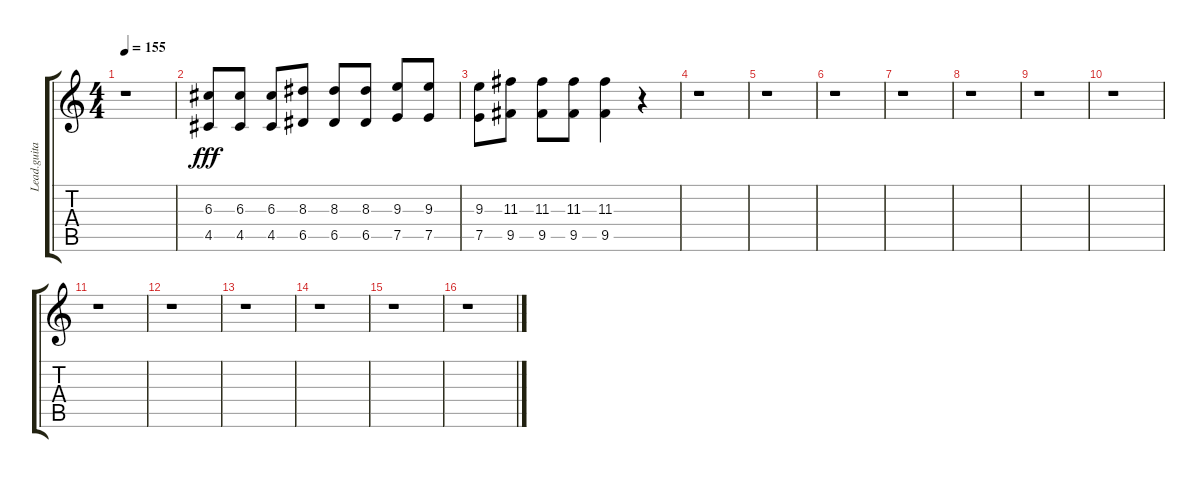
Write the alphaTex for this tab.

\track ("Lead.guitar" "Lead.guita") {instrument distortionguitar}
\staff {score tabs}
\tuning (E4 B3 G3 D3 A2 E2) {hide}
\ts (4 4)
\tempo 155
\clef g2
\ks c
r.1{dy f} |
(6.3 4.5).8{dy fff} (6.3 4.5).8 (6.3 4.5).8 (8.3 6.5).8 (8.3 6.5).8 (8.3 6.5).8 (9.3 7.5).8 (9.3 7.5).8 |
(9.3 7.5).8 (11.3 9.5).8 (11.3 9.5).8 (11.3 9.5).8 (11.3 9.5).4 r.4 |
r.1 |
r.1 |
r.1 |
r.1 |
r.1 |
r.1 |
r.1 |
r.1 |
r.1 |
r.1 |
r.1 |
r.1 |
r.1
